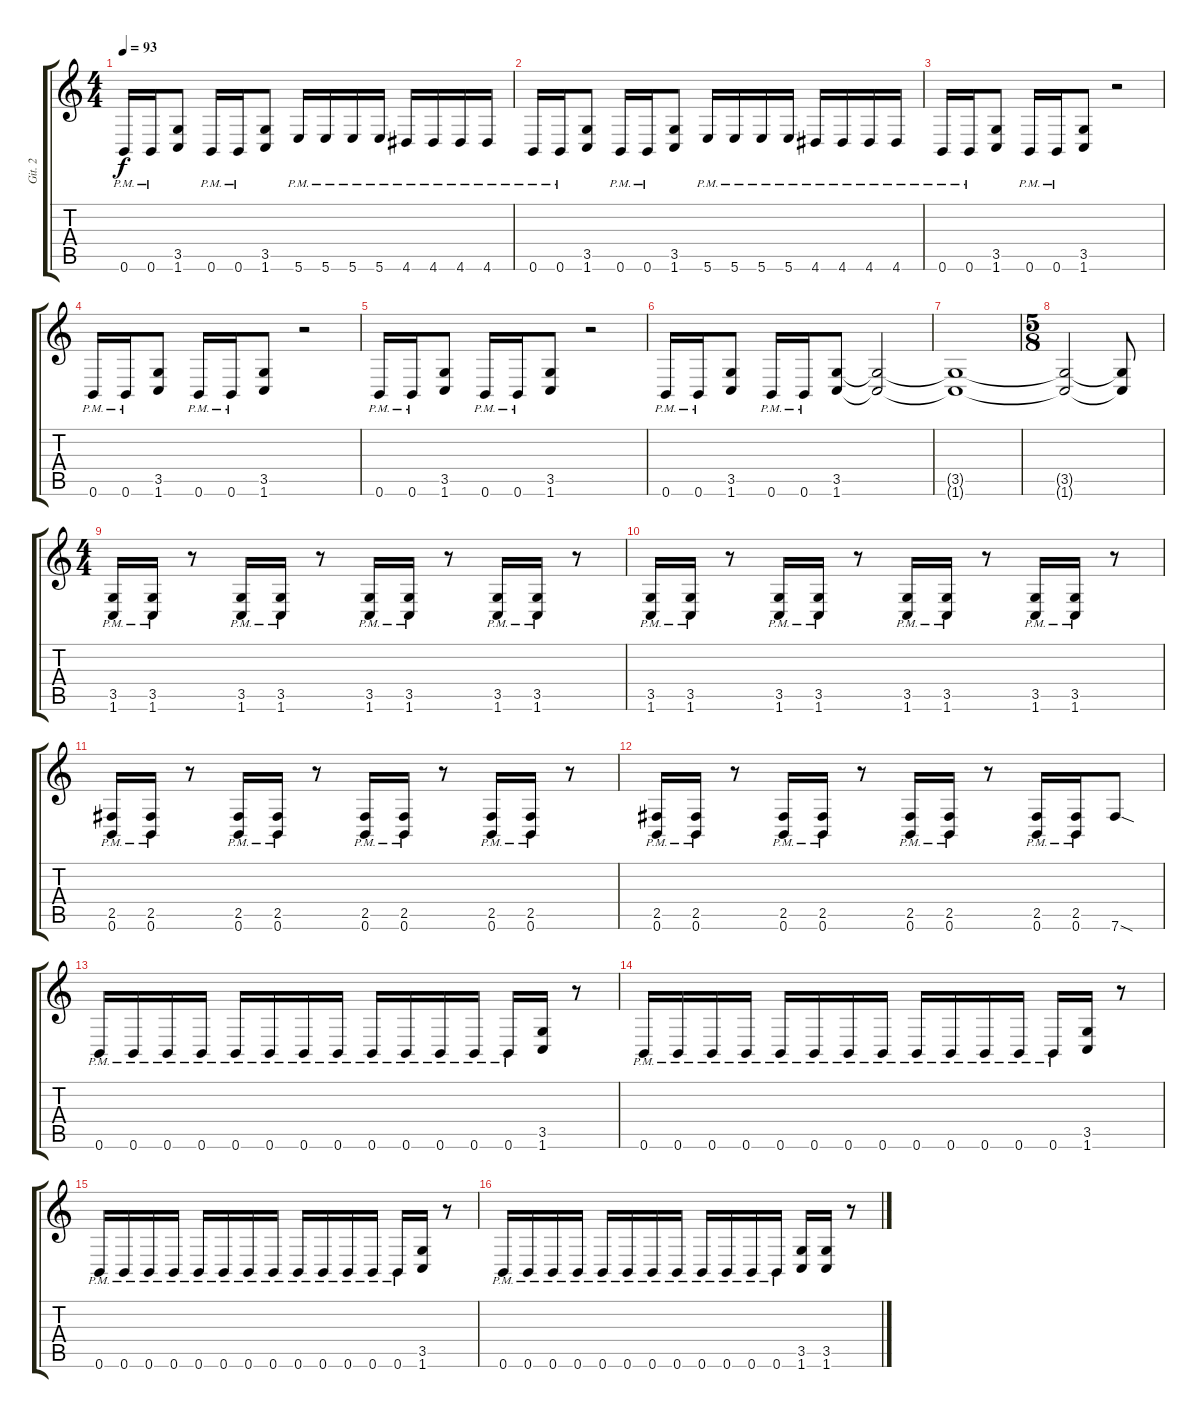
\track ("Git. 2" "Git. 2") {instrument distortionguitar}
\staff {score tabs}
\tuning (B3 Gb3 D3 A2 E2 B1) {hide}
\ts (4 4)
\tempo 93
\clef g2
\ks c
0.6{pm}.16{dy f} 0.6{pm}.16 (3.5 1.6).8 0.6{pm}.16 0.6{pm}.16 (3.5 1.6).8 5.6{pm}.16 5.6{pm}.16 5.6{pm}.16 5.6{pm}.16 4.6{pm}.16 4.6{pm}.16 4.6{pm}.16 4.6{pm}.16 |
0.6{pm}.16 0.6{pm}.16 (3.5 1.6).8 0.6{pm}.16 0.6{pm}.16 (3.5 1.6).8 5.6{pm}.16 5.6{pm}.16 5.6{pm}.16 5.6{pm}.16 4.6{pm}.16 4.6{pm}.16 4.6{pm}.16 4.6{pm}.16 |
0.6{pm}.16 0.6{pm}.16 (3.5 1.6).8 0.6{pm}.16 0.6{pm}.16 (3.5 1.6).8 r.2 |
0.6{pm}.16 0.6{pm}.16 (3.5 1.6).8 0.6{pm}.16 0.6{pm}.16 (3.5 1.6).8 r.2 |
0.6{pm}.16 0.6{pm}.16 (3.5 1.6).8 0.6{pm}.16 0.6{pm}.16 (3.5 1.6).8 r.2 |
0.6{pm}.16 0.6{pm}.16 (3.5 1.6).8 0.6{pm}.16 0.6{pm}.16 (3.5 1.6).8 (3.5{t} 1.6{t}).2 |
(3.5{t} 1.6{t}).1 |
\ts (5 8)
(3.5{t} 1.6{t}).2 (3.5{t} 1.6{t}).8 |
\ts (4 4)
(3.5{pm} 1.6{pm}).16 (3.5{pm} 1.6{pm}).16 r.8 (3.5{pm} 1.6{pm}).16 (3.5{pm} 1.6{pm}).16 r.8 (3.5{pm} 1.6{pm}).16 (3.5{pm} 1.6{pm}).16 r.8 (3.5{pm} 1.6{pm}).16 (3.5{pm} 1.6{pm}).16 r.8 |
(3.5{pm} 1.6{pm}).16 (3.5{pm} 1.6{pm}).16 r.8 (3.5{pm} 1.6{pm}).16 (3.5{pm} 1.6{pm}).16 r.8 (3.5{pm} 1.6{pm}).16 (3.5{pm} 1.6{pm}).16 r.8 (3.5{pm} 1.6{pm}).16 (3.5{pm} 1.6{pm}).16 r.8 |
(2.5{pm} 0.6{pm}).16 (2.5{pm} 0.6{pm}).16 r.8 (2.5{pm} 0.6{pm}).16 (2.5{pm} 0.6{pm}).16 r.8 (2.5{pm} 0.6{pm}).16 (2.5{pm} 0.6{pm}).16 r.8 (2.5{pm} 0.6{pm}).16 (2.5{pm} 0.6{pm}).16 r.8 |
(2.5{pm} 0.6{pm}).16 (2.5{pm} 0.6{pm}).16 r.8 (2.5{pm} 0.6{pm}).16 (2.5{pm} 0.6{pm}).16 r.8 (2.5{pm} 0.6{pm}).16 (2.5{pm} 0.6{pm}).16 r.8 (2.5{pm} 0.6{pm}).16 (2.5{pm} 0.6{pm}).16 7.6{sod}.8 |
0.6{pm}.16 0.6{pm}.16 0.6{pm}.16 0.6{pm}.16 0.6{pm}.16 0.6{pm}.16 0.6{pm}.16 0.6{pm}.16 0.6{pm}.16 0.6{pm}.16 0.6{pm}.16 0.6{pm}.16 0.6{pm}.16 (3.5 1.6).16 r.8 |
0.6{pm}.16 0.6{pm}.16 0.6{pm}.16 0.6{pm}.16 0.6{pm}.16 0.6{pm}.16 0.6{pm}.16 0.6{pm}.16 0.6{pm}.16 0.6{pm}.16 0.6{pm}.16 0.6{pm}.16 0.6{pm}.16 (3.5 1.6).16 r.8 |
0.6{pm}.16 0.6{pm}.16 0.6{pm}.16 0.6{pm}.16 0.6{pm}.16 0.6{pm}.16 0.6{pm}.16 0.6{pm}.16 0.6{pm}.16 0.6{pm}.16 0.6{pm}.16 0.6{pm}.16 0.6{pm}.16 (3.5 1.6).16 r.8 |
0.6{pm}.16 0.6{pm}.16 0.6{pm}.16 0.6{pm}.16 0.6{pm}.16 0.6{pm}.16 0.6{pm}.16 0.6{pm}.16 0.6{pm}.16 0.6{pm}.16 0.6{pm}.16 0.6{pm}.16 (3.5 1.6).16 (3.5 1.6).16 r.8
